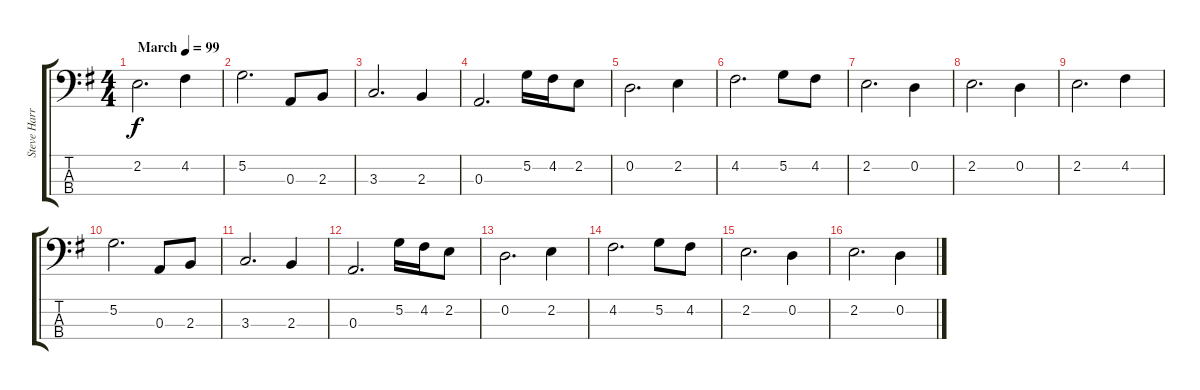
\track ("Steve Harris" "Steve Harr") {instrument electricbassfinger}
\staff {score tabs}
\tuning (G2 D2 A1 E1) {hide}
\ts (4 4)
\tempo (99 "March")
\clef f4
\ks eminor
2.2.2{d dy f instrument electricbassfinger} 4.2.4 |
5.2.2{d} 0.3.8 2.3.8 |
3.3.2{d} 2.3.4 |
0.3.2{d} 5.2.16 4.2.16 2.2.8 |
0.2.2{d} 2.2.4 |
4.2.2{d} 5.2.8 4.2.8 |
2.2.2{d} 0.2.4 |
2.2.2{d} 0.2.4 |
2.2.2{d} 4.2.4 |
5.2.2{d} 0.3.8 2.3.8 |
3.3.2{d} 2.3.4 |
0.3.2{d} 5.2.16 4.2.16 2.2.8 |
0.2.2{d} 2.2.4 |
4.2.2{d} 5.2.8 4.2.8 |
2.2.2{d} 0.2.4 |
2.2.2{d} 0.2.4
